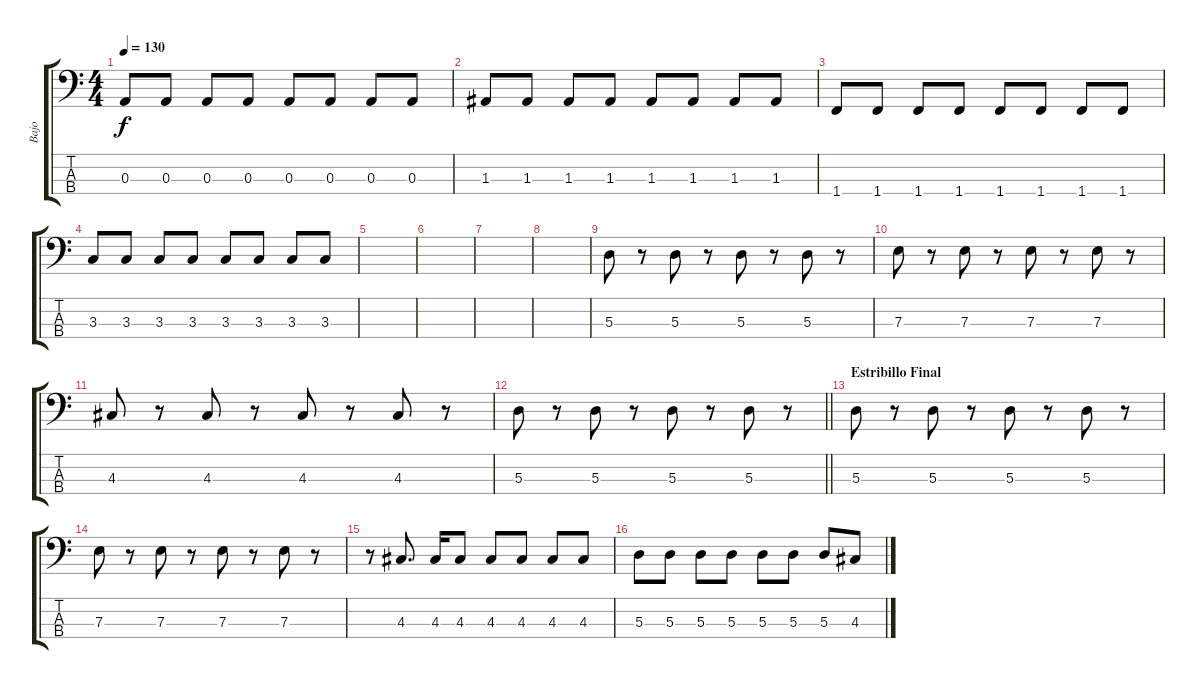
\track ("Bajo" "Bajo") {instrument electricbassfinger}
\staff {score tabs}
\tuning (G2 D2 A1 E1) {hide}
\ts (4 4)
\tempo 130
\clef f4
\ks c
0.3.8{dy f} 0.3.8 0.3.8 0.3.8 0.3.8 0.3.8 0.3.8 0.3.8 |
1.3.8 1.3.8 1.3.8 1.3.8 1.3.8 1.3.8 1.3.8 1.3.8 |
1.4.8 1.4.8 1.4.8 1.4.8 1.4.8 1.4.8 1.4.8 1.4.8 |
3.3.8 3.3.8 3.3.8 3.3.8 3.3.8 3.3.8 3.3.8 3.3.8 |
|
|
|
|
5.3.8 r.8 5.3.8 r.8 5.3.8 r.8 5.3.8 r.8 |
7.3.8 r.8 7.3.8 r.8 7.3.8 r.8 7.3.8 r.8 |
4.3.8 r.8 4.3.8 r.8 4.3.8 r.8 4.3.8 r.8 |
\barLineRight lightlight
5.3.8 r.8 5.3.8 r.8 5.3.8 r.8 5.3.8 r.8 |
\section ("" "Estribillo Final")
5.3.8 r.8 5.3.8 r.8 5.3.8 r.8 5.3.8 r.8 |
7.3.8 r.8 7.3.8 r.8 7.3.8 r.8 7.3.8 r.8 |
r.8 4.3.8{d} 4.3.16 4.3.8 4.3.8 4.3.8 4.3.8 4.3.8 |
5.3.8 5.3.8 5.3.8 5.3.8 5.3.8 5.3.8 5.3.8 4.3.8
